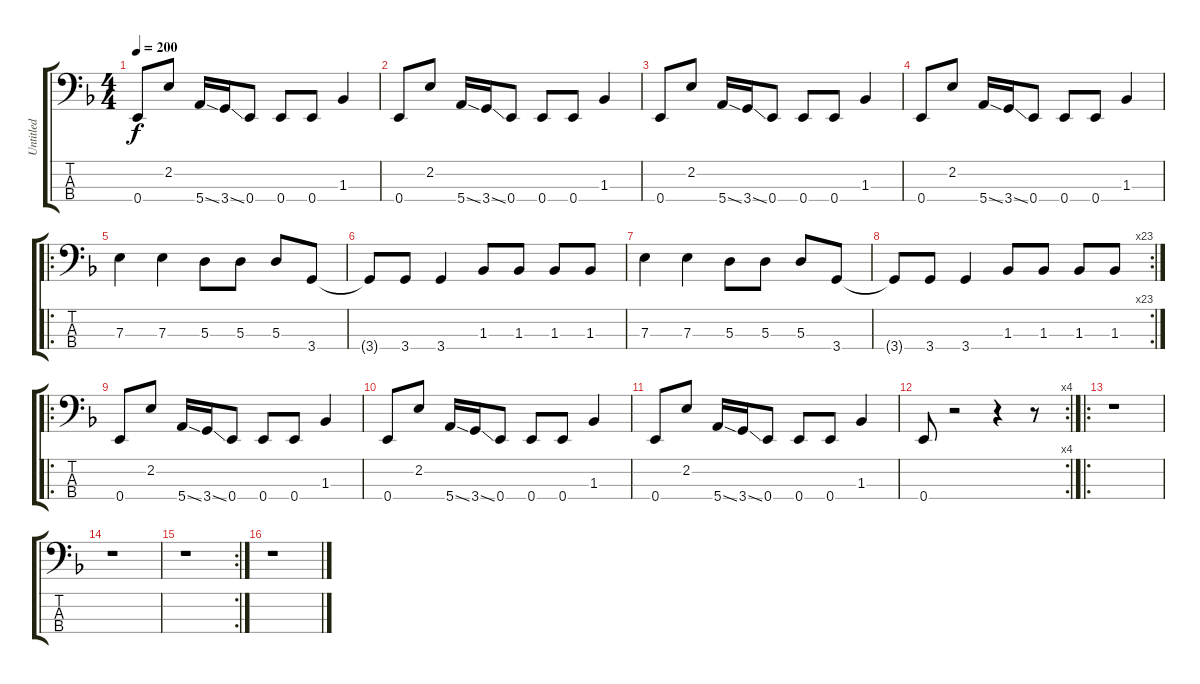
\track ("Untitled" "Untitled") {instrument electricbasspick}
\staff {score tabs}
\tuning (G2 D2 A1 E1) {hide}
\ts (4 4)
\tempo 200
\clef f4
\ks f
0.4.8{dy f} 2.2.8 5.4{ss}.16 3.4{ss}.16 0.4.8 0.4.8 0.4.8 1.3.4 |
0.4.8 2.2.8 5.4{ss}.16 3.4{ss}.16 0.4.8 0.4.8 0.4.8 1.3.4 |
0.4.8 2.2.8 5.4{ss}.16 3.4{ss}.16 0.4.8 0.4.8 0.4.8 1.3.4 |
0.4.8 2.2.8 5.4{ss}.16 3.4{ss}.16 0.4.8 0.4.8 0.4.8 1.3.4 |
\ro
7.3.4 7.3.4 5.3.8 5.3.8 5.3.8 3.4.8 |
3.4{t}.8 3.4.8 3.4.4 1.3.8 1.3.8 1.3.8 1.3.8 |
7.3.4 7.3.4 5.3.8 5.3.8 5.3.8 3.4.8 |
\rc 23
3.4{t}.8 3.4.8 3.4.4 1.3.8 1.3.8 1.3.8 1.3.8 |
\ro
0.4.8 2.2.8 5.4{ss}.16 3.4{ss}.16 0.4.8 0.4.8 0.4.8 1.3.4 |
0.4.8 2.2.8 5.4{ss}.16 3.4{ss}.16 0.4.8 0.4.8 0.4.8 1.3.4 |
0.4.8 2.2.8 5.4{ss}.16 3.4{ss}.16 0.4.8 0.4.8 0.4.8 1.3.4 |
\rc 4
0.4.8 r.2 r.4 r.8 |
\ro
r.1 |
r.1 |
\rc 2
r.1 |
r.1
